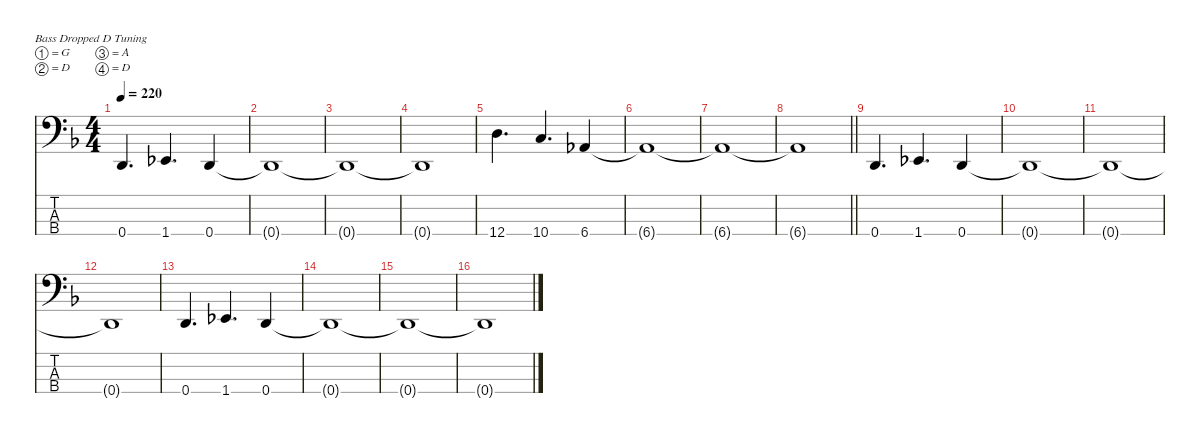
\hideDynamics
\bracketExtendMode nobrackets
\singleTrackTrackNamePolicy hidden
\multiTrackTrackNamePolicy hidden
\firstSystemTrackNameMode fullname
\firstSystemTrackNameOrientation horizontal
\otherSystemsTrackNameOrientation horizontal
\track ("Bass" "E-Bass") {instrument electricbassfinger}
\staff {score tabs}
\tuning (G2 D2 A1 D1)
\ts (4 4)
\tempo 220
\clef f4
\ks dminor
0.4{acc forcenatural}.4{d dy ff beam Up} 1.4{acc b}.4{d beam Up} 0.4{acc forcenatural}.4{beam Up} |
0.4{t acc forcenatural}.1{dy f beam Up} |
0.4{t acc forcenatural}.1{beam Up} |
0.4{t acc forcenatural}.1{beam Up} |
12.4{acc forcenatural}.4{d dy ff beam Down} 10.4{acc forcenatural}.4{d beam Up} 6.4{acc b}.4{beam Up} |
6.4{t acc b}.1{dy f beam Up} |
6.4{t acc b}.1{beam Up} |
\barLineRight lightlight
6.4{t acc b}.1{beam Up} |
0.4{acc forcenatural}.4{d dy ff beam Up} 1.4{acc b}.4{d beam Up} 0.4{acc forcenatural}.4{beam Up} |
0.4{t acc forcenatural}.1{dy f beam Up} |
0.4{t acc forcenatural}.1{beam Up} |
0.4{t acc forcenatural}.1{beam Up} |
0.4{acc forcenatural}.4{d dy ff beam Up} 1.4{acc b}.4{d beam Up} 0.4{acc forcenatural}.4{beam Up} |
0.4{t acc forcenatural}.1{dy f beam Up} |
0.4{t acc forcenatural}.1{beam Up} |
0.4{t acc forcenatural}.1{beam Up}
